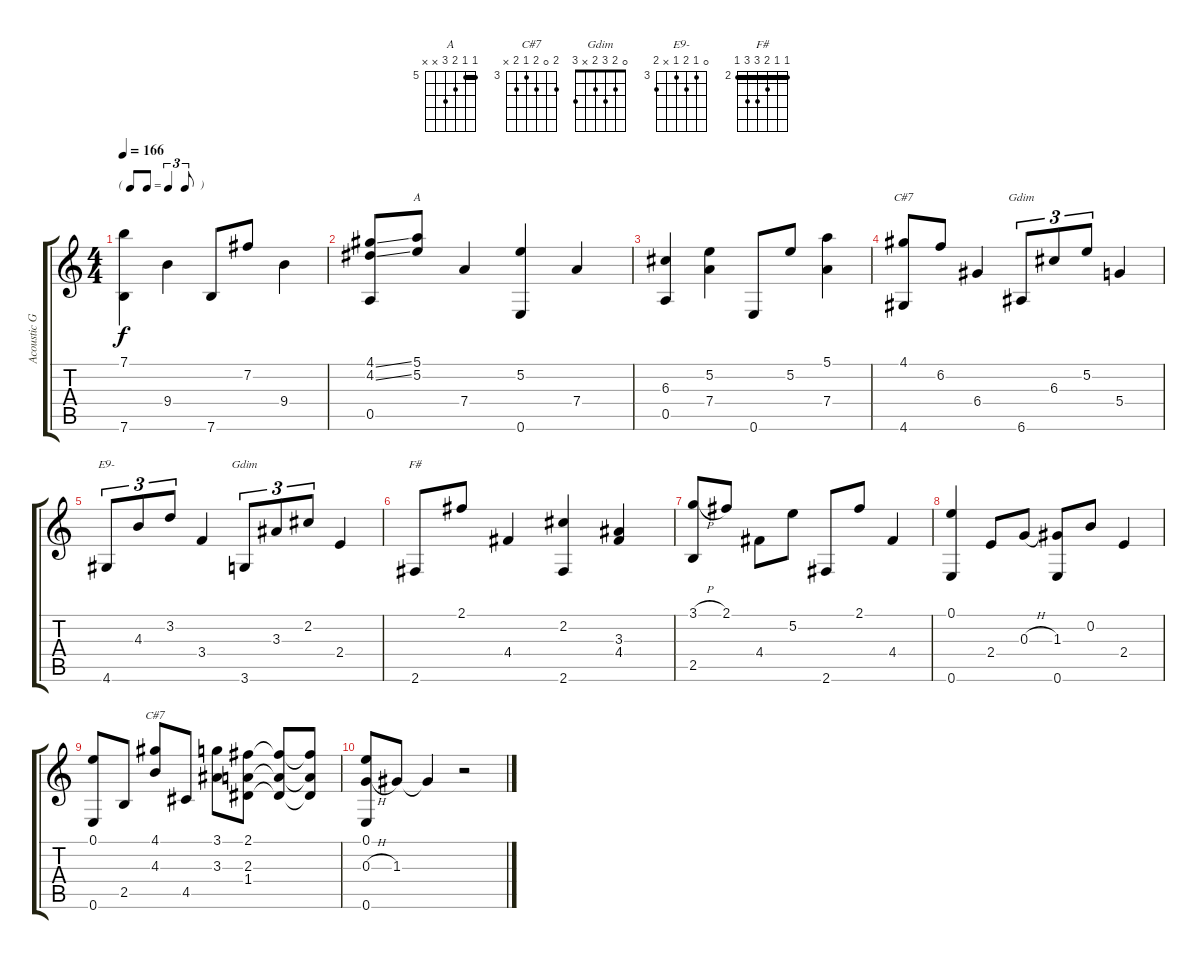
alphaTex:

\track ("Acoustic Guitar" "Acoustic G") {instrument acousticguitarnylon}
\staff {score tabs}
\tuning (E4 B3 G3 D3 A2 E2) {hide}
\chord ("A" 5 5 6 7 x x) {firstfret 5 barre 5}
\chord ("C#7" 4 6 4 6 4 4) {firstfret 4 barre 4}
\chord ("Gdim" 0 5 6 5 x 6) {firstfret 5}
\chord ("E9-" 0 3 4 3 x 4) {firstfret 3}
\chord ("Gdim" 0 2 3 2 x 3)
\chord ("F#" 2 2 3 4 4 2) {firstfret 2 barre 2}
\chord ("C#7" 4 0 4 3 4 x) {firstfret 3}
\ts (4 4)
\tf triplet8th
\tempo 166
\clef g2
\ks c
(7.1 7.6).4{dy f} 9.4.4 7.6.8 7.2.8 9.4.4 |
(4.1{ss} 4.2{ss} 0.5).8 (5.1 5.2).8{ch "A"} 7.4.4 (5.2 0.6).4 7.4.4 |
(6.3 0.5).4 (5.2 7.4).4 0.6.8 5.2.8 (5.1 7.4).4 |
(4.1 4.6).8{ch "C#7"} 6.2.8 6.4.4 6.6.8{tu (3 2) ch "Gdim"} 6.3.8{tu (3 2)} 5.2.8{tu (3 2)} 5.4.4 |
4.6.8{tu (3 2) ch "E9-"} 4.3.8{tu (3 2)} 3.2.8{tu (3 2)} 3.4.4 3.6.8{tu (3 2) ch "Gdim"} 3.3.8{tu (3 2)} 2.2.8{tu (3 2)} 2.4.4 |
2.6.8{ch "F#"} 2.1.8 4.4.4 (2.2 2.6).4 (3.3 4.4).4 |
(3.1{h} 2.5).8 2.1.8 4.4.8 5.2.8 2.6.8 2.1.8 4.4.4 |
(0.1 0.6).4 2.4.8 0.3{h}.8 (1.3 0.6).8 0.2.8 2.4.4 |
(0.1 0.6).8 2.5.8 (4.1 4.3).8{ch "C#7"} 4.5.8 (3.1 3.3).8 (2.1 2.3 1.4).8 (2.1{t} 2.3{t} 1.4{t}).8 (2.1{t} 2.3{t} 1.4{t}).8 |
(0.1 0.3{h} 0.6).8 1.3.8 1.3{t}.4 r.2
